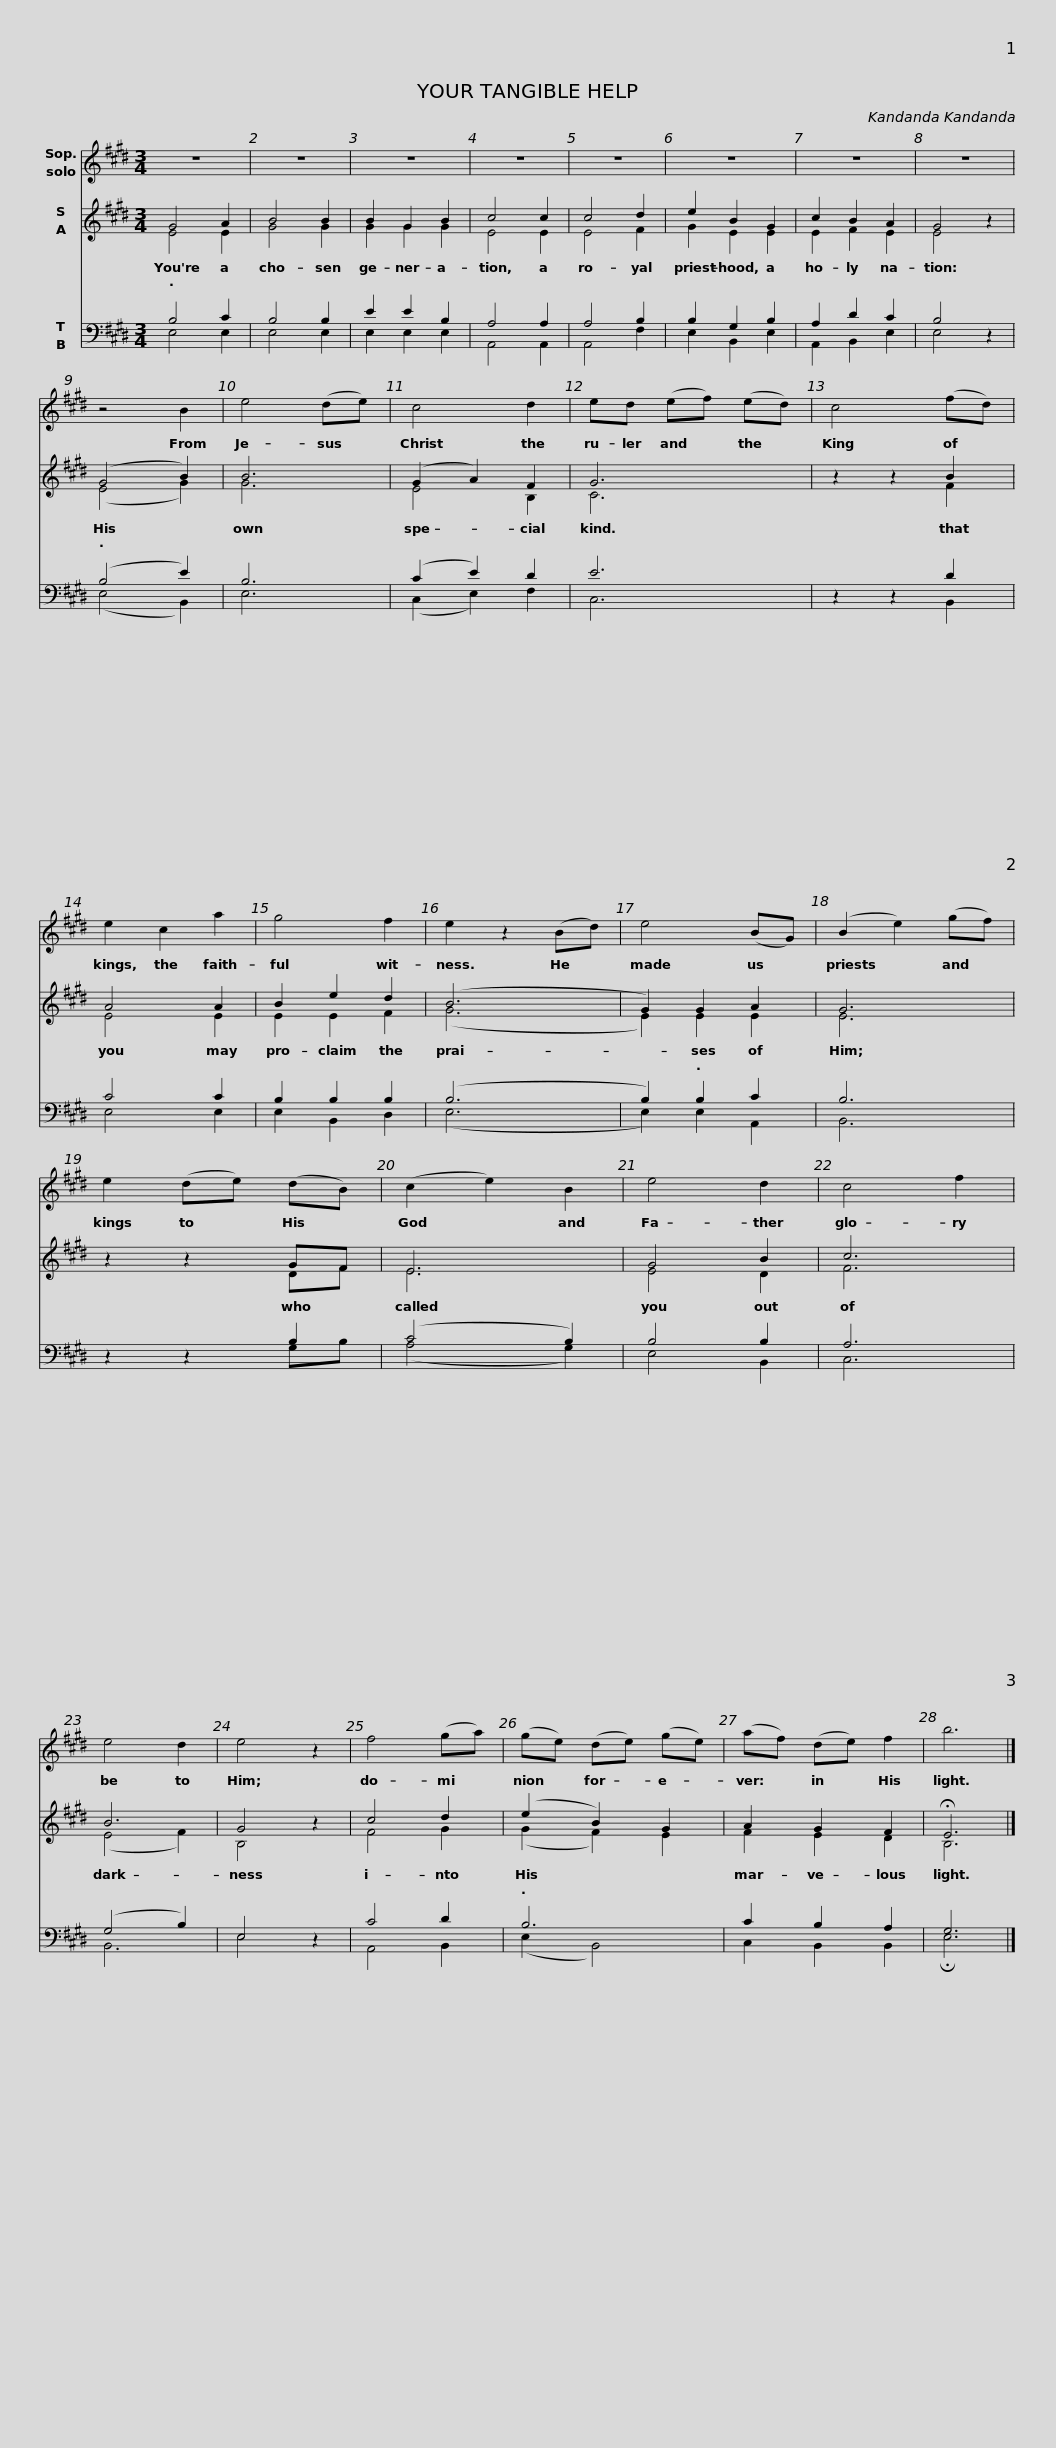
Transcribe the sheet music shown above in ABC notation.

X:1
%%score 1 ( 2 3 ) ( 4 5 )
L:1/8
M:3/4
I:linebreak $
K:E
V:1 treble
V:2 treble
V:3 treble
V:4 bass
V:5 bass
V:1
 z6 | z6 | z6 | z6 | z6 | %5
 z6 | z6 | z6 | z4 B2 |$ e4 (de) | %10
 c4 d2 | ed (ef) (ed) | c4 (fd) | e2 c2 a2 | g4 f2 | %15
 e2 z2 (Bd) |$ e4 (BG) | (B2 e2) (gf) | e2 (de) (dB) | (c2 e2) B2 | %20
 e4 d2 | c4 f2 | e4 d2 | e4 z2 | f4 (ga) |$ %25
 (ge) (de) (ge) | (af) (de) f2 | b6 |] %28
V:2
 G4 A2 | B4 B2 | B2 G2 B2 | c4 c2 | c4 d2 | %5
 e2 B2 G2 | c2 B2 A2 | G4 z2 | (G4 B2) |$ B6 | %10
 (G2 A2) F2 | G6 | z2 z2 B2 | A4 A2 | B2 e2 d2 | %15
 (B6 |$ G2) G2 A2 | G6 | z2 z2 GF | E6 | %20
 G4 B2 | c6 | B6 | G4 z2 | c4 d2 |$ %25
 (e2 B2) G2 | A2 G2 F2 | !fermata!E6 |] %28
V:3
 E4 E2 | G4 G2 | G2 G2 G2 | E4 E2 | E4 F2 | %5
 G2 E2 E2 | E2 F2 E2 | E4 x2 | (E4 G2) |$ G6 | %10
 E4 B,2 | C6 | x4 F2 | E4 E2 | E2 E2 F2 | %15
 (G6 |$ E2) E2 E2 | E6 | x4 DF | E6 | %20
 E4 D2 | F6 | (E4 F2) | B,4 x2 | F4 G2 |$ %25
 (G2 F2) E2 | F2 E2 D2 | B,6 |] %28
V:4
 B,4 C2 | B,4 B,2 | E2 E2 B,2 | A,4 A,2 | A,4 B,2 | %5
 B,2 G,2 B,2 | A,2 D2 C2 | B,4 z2 | (B,4 E2) |$ B,6 | %10
 (C2 E2) D2 | E6 | z2 z2 D2 | C4 C2 | B,2 B,2 B,2 | %15
 (B,6 |$ B,2) B,2 C2 | B,6 | z2 z2 B,2 | (C4 B,2) | %20
 B,4 B,2 | A,6 | (G,4 B,2) | E,4 z2 | C4 D2 |$ %25
 B,6 | C2 B,2 A,2 | G,6 |] %28
V:5
 E,4 E,2 | E,4 E,2 | E,2 E,2 E,2 | A,,4 A,,2 | A,,4 F,2 | %5
 E,2 B,,2 E,2 | A,,2 B,,2 E,2 | E,4 x2 | (E,4 B,,2) |$ E,6 | %10
 (C,2 E,2) F,2 | C,6 | x4 B,,2 | E,4 E,2 | E,2 B,,2 D,2 | %15
 (E,6 |$ E,2) E,2 A,,2 | B,,6 | x4 G,B, | (A,4 G,2) | %20
 E,4 B,,2 | C,6 | B,,6 | E,4 x2 | A,,4 B,,2 |$ %25
 (E,2 B,,4) | C,2 B,,2 B,,2 | !fermata!E,6 |] %28
